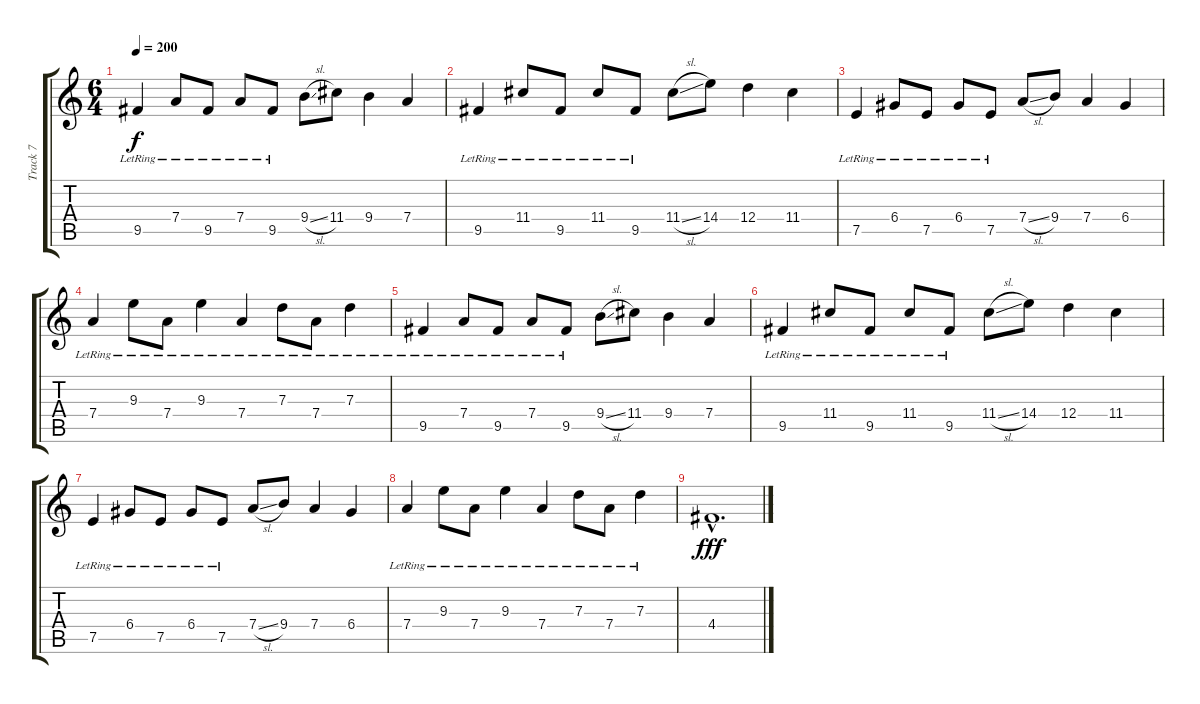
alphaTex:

\track ("Track 7" "Track 7") {instrument acousticguitarsteel}
\staff {score tabs}
\tuning (E4 B3 G3 D3 A2 E2) {hide}
\ts (6 4)
\tempo 200
\clef g2
\ks c
9.5{lr}.4{dy f} 7.4{lr}.8 9.5{lr}.8 7.4{lr}.8 9.5{lr}.8 9.4{sl}.8 11.4.8 9.4.4 7.4.4 |
9.5{lr}.4 11.4{lr}.8 9.5{lr}.8 11.4{lr}.8 9.5{lr}.8 11.4{sl}.8 14.4.8 12.4.4 11.4.4 |
7.5{lr}.4 6.4{lr}.8 7.5{lr}.8 6.4{lr}.8 7.5{lr}.8 7.4{sl}.8 9.4.8 7.4.4 6.4.4 |
7.4{lr}.4 9.3{lr}.8 7.4{lr}.8 9.3{lr}.4 7.4{lr}.4 7.3{lr}.8 7.4{lr}.8 7.3{lr}.4 |
9.5{lr}.4 7.4{lr}.8 9.5{lr}.8 7.4{lr}.8 9.5{lr}.8 9.4{sl}.8 11.4.8 9.4.4 7.4.4 |
9.5{lr}.4 11.4{lr}.8 9.5{lr}.8 11.4{lr}.8 9.5{lr}.8 11.4{sl}.8 14.4.8 12.4.4 11.4.4 |
7.5{lr}.4 6.4{lr}.8 7.5{lr}.8 6.4{lr}.8 7.5{lr}.8 7.4{sl}.8 9.4.8 7.4.4 6.4.4 |
7.4{lr}.4 9.3{lr}.8 7.4{lr}.8 9.3{lr}.4 7.4{lr}.4 7.3{lr}.8 7.4{lr}.8 7.3{lr}.4 |
4.4{hac}.1{d dy fff}
